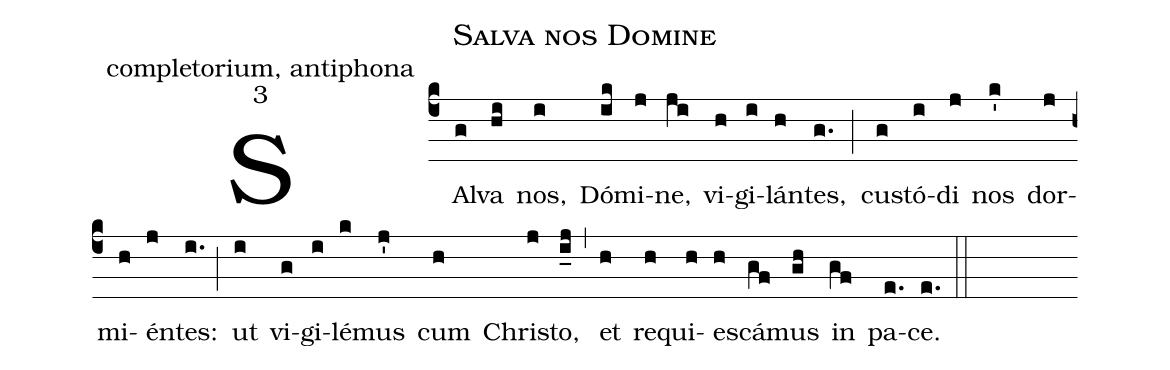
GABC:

name: Salva nos Domine;
office-part: completorium, antiphona;
mode: 3;
%%
(c4)
SAl(g)va(hi) nos,(i) Dó(ik)mi(j)ne,(ji) vi(h)gi(i)lán(h)tes,(g.) (;)
cu(g)stó(i)di(j) nos(k') dor(j)mi(h)én(j)tes:(i.) (;)
ut(i) vi(g)gi(i)lé(k)mus(j') cum(h) Chri(j)sto,(i_j) (,)
et(h) re(h)qui(h)e(h)scá(gf)mus(gh) in(gf) pa(e.)ce.(e.) (::)
